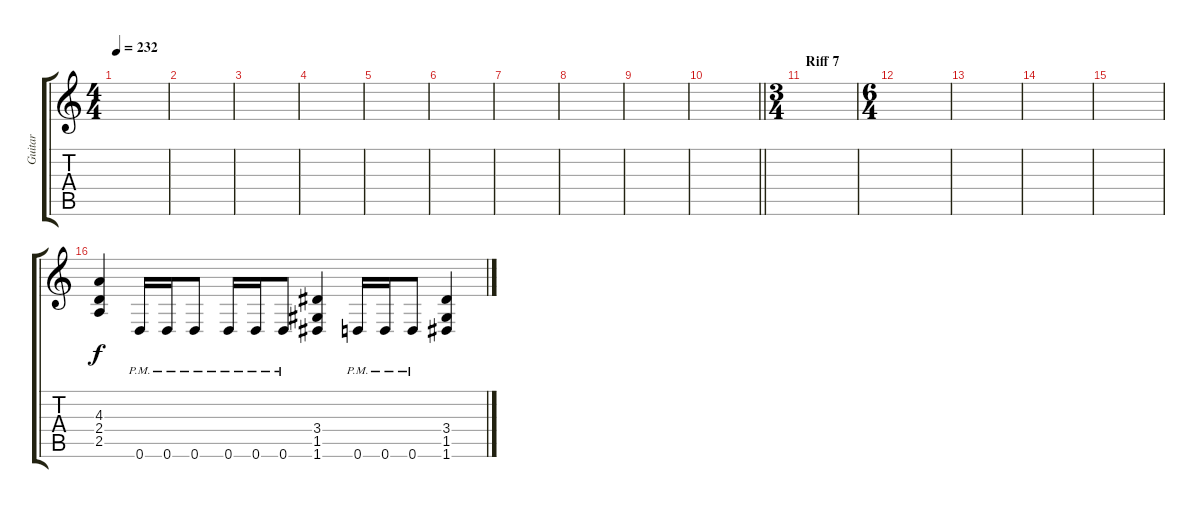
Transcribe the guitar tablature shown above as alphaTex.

\track ("Guitar" "Guitar") {instrument distortionguitar}
\staff {score tabs}
\tuning (D4 A3 F3 C3 G2 D2) {hide}
\ts (4 4)
\tempo 232
\clef g2
\ks c
|
|
|
|
|
|
|
|
|
\barLineRight lightlight
|
\ts (3 4)
\section ("" "Riff 7")
|
\ts (6 4)
|
|
|
|
(4.3 2.4 2.5).4{balance 16} 0.6{pm}.16 0.6{pm}.16 0.6{pm}.8 0.6{pm}.16 0.6{pm}.16 0.6{pm}.8 (3.4 1.5 1.6).4 0.6{pm}.16 0.6{pm}.16 0.6{pm}.8 (3.4 1.5 1.6).4
